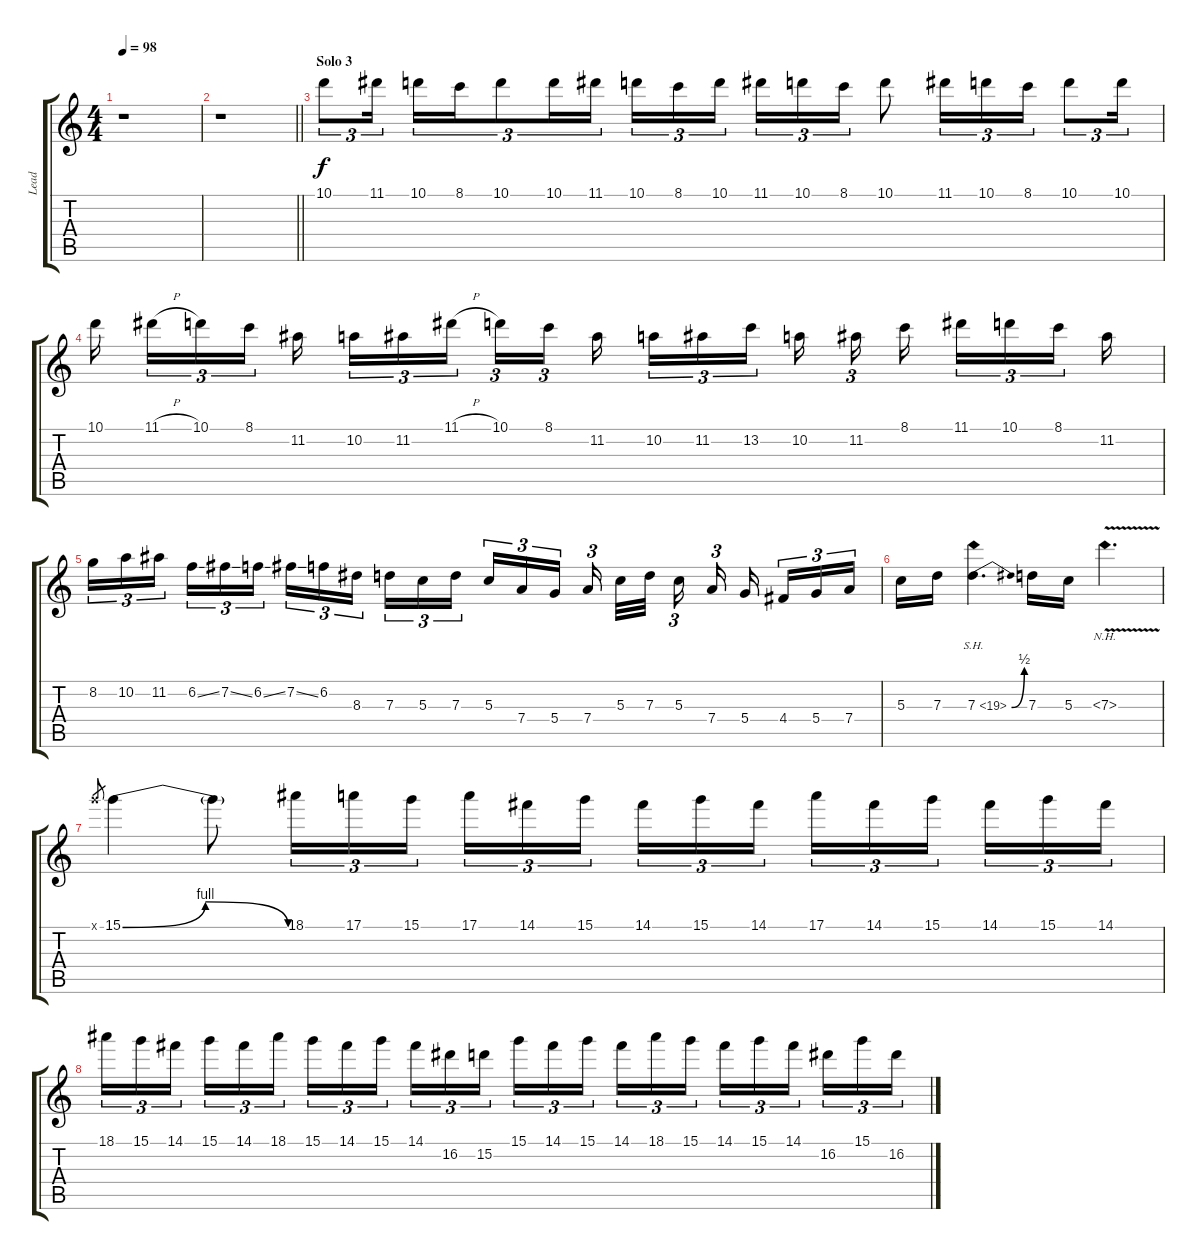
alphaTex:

\track ("Lead" "Lead") {instrument distortionguitar}
\staff {score tabs}
\tuning (E4 B3 G3 D3 A2 D2) {hide}
\ts (4 4)
\tempo 98
\clef g2
\ks c
r.1{dy f} |
\barLineRight lightlight
r.1 |
\section ("" "Solo 3")
10.1.8{tu (3 2)} 11.1.16{tu (3 2) beam splitsecondary} 10.1.16{tu (3 2)} 8.1.16{tu (3 2)} 10.1.8{tu (3 2)} 10.1.16{tu (3 2)} 11.1.16{tu (3 2) beam splitsecondary} 10.1.16{tu (3 2)} 8.1.16{tu (3 2)} 10.1.16{tu (3 2)} 11.1.16{tu (3 2)} 10.1.16{tu (3 2)} 8.1.16{tu (3 2)} 10.1.8 11.1.16{tu (3 2)} 10.1.16{tu (3 2)} 8.1.16{tu (3 2)} 10.1.8{tu (3 2)} 10.1.16{tu (3 2)} |
10.1.16{beam splitsecondary} 11.1{h}.16{tu (3 2)} 10.1.16{tu (3 2)} 8.1.16{tu (3 2) beam splitsecondary} 11.2.16 10.2.16{tu (3 2)} 11.2.16{tu (3 2)} 11.1{h}.16{tu (3 2) beam splitsecondary} 10.1.16{tu (3 2)} 8.1.16{tu (3 2) beam splitsecondary} 11.2.16 10.2.16{tu (3 2)} 11.2.16{tu (3 2)} 13.2.16{tu (3 2) beam splitsecondary} 10.2.16 11.2.16{tu (3 2)} 8.1.16{beam splitsecondary} 11.1.16{tu (3 2)} 10.1.16{tu (3 2)} 8.1.16{tu (3 2) beam splitsecondary} 11.2.16 |
8.2.16{tu (3 2)} 10.2.16{tu (3 2)} 11.2.16{tu (3 2) beam splitsecondary} 6.2{ss}.16{tu (3 2)} 7.2{ss}.16{tu (3 2)} 6.2{ss}.16{tu (3 2)} 7.2{ss}.16{tu (3 2)} 6.2.16{tu (3 2)} 8.3.16{tu (3 2) beam splitsecondary} 7.3.16{tu (3 2)} 5.3.16{tu (3 2)} 7.3.16{tu (3 2)} 5.3.16{tu (3 2)} 7.4.16{tu (3 2)} 5.4.16{tu (3 2) beam splitsecondary} 7.4.16{tu (3 2) beam splitsecondary} 5.3.32 7.3.32{beam splitsecondary} 5.3.16{tu (3 2)} 7.4.16{tu (3 2) beam splitsecondary} 5.4.16{beam splitsecondary} 4.4.16{tu (3 2)} 5.4.16{tu (3 2)} 7.4.16{tu (3 2)} |
5.3.16 7.3.16 7.3{be (bend 0 0 60 2) sh 12}.4{d} 7.3.16 5.3.16 7.3{nh v}.4{d} |
15.1{x}.8{gr} 15.1{be (bendrelease 0 0 15 4 45 4 60 0)}.4 15.1{t}.8 18.1.16{tu (3 2)} 17.1.16{tu (3 2)} 15.1.16{tu (3 2)} 17.1.16{tu (3 2)} 14.1.16{tu (3 2)} 15.1.16{tu (3 2) beam splitsecondary} 14.1.16{tu (3 2)} 15.1.16{tu (3 2)} 14.1.16{tu (3 2)} 17.1.16{tu (3 2)} 14.1.16{tu (3 2)} 15.1.16{tu (3 2) beam splitsecondary} 14.1.16{tu (3 2)} 15.1.16{tu (3 2)} 14.1.16{tu (3 2)} |
18.1.16{tu (3 2)} 15.1.16{tu (3 2)} 14.1.16{tu (3 2) beam splitsecondary} 15.1.16{tu (3 2)} 14.1.16{tu (3 2)} 18.1.16{tu (3 2)} 15.1.16{tu (3 2)} 14.1.16{tu (3 2)} 15.1.16{tu (3 2) beam splitsecondary} 14.1.16{tu (3 2)} 16.2.16{tu (3 2)} 15.2.16{tu (3 2)} 15.1.16{tu (3 2)} 14.1.16{tu (3 2)} 15.1.16{tu (3 2) beam splitsecondary} 14.1.16{tu (3 2)} 18.1.16{tu (3 2)} 15.1.16{tu (3 2)} 14.1.16{tu (3 2)} 15.1.16{tu (3 2)} 14.1.16{tu (3 2) beam splitsecondary} 16.2.16{tu (3 2)} 15.1.16{tu (3 2)} 16.2.16{tu (3 2)}
